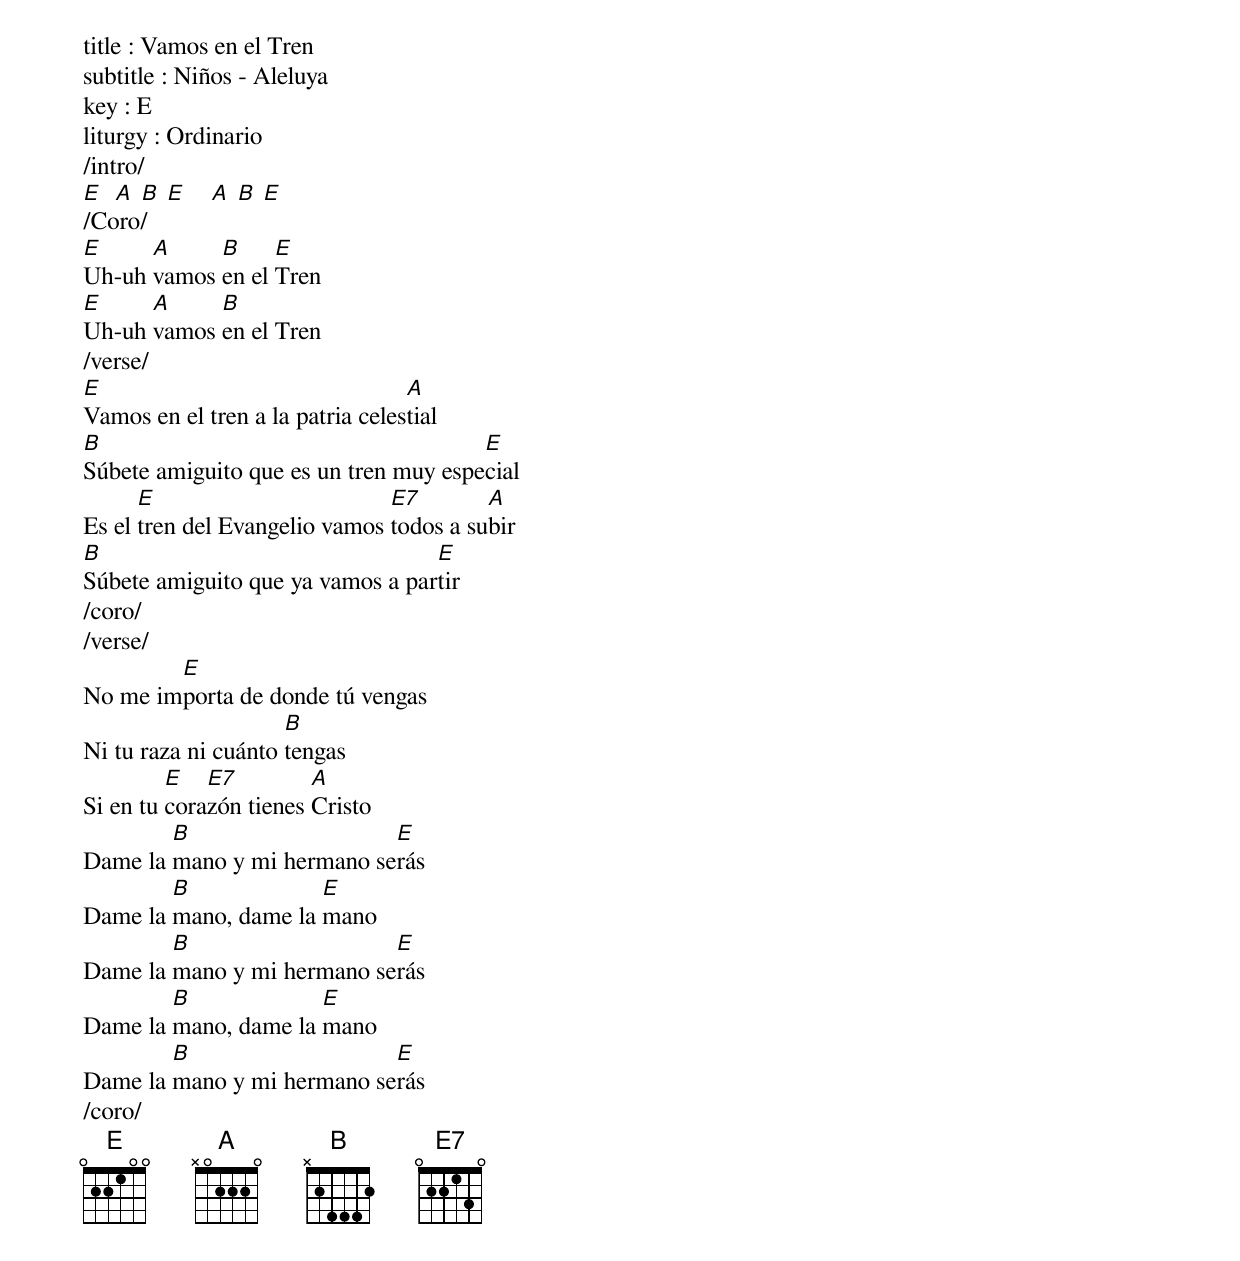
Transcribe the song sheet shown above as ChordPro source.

title : Vamos en el Tren
subtitle : Niños - Aleluya
key : E
liturgy : Ordinario
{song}
/intro/
[E]  [A] [B] [E]    [A] [B] [E]
/Coro/
[E]Uh-uh [A]vamos [B]en el [E]Tren
[E]Uh-uh [A]vamos [B]en el Tren
/verse/
[E]Vamos en el tren a la patria celes[A]tial
[B]Súbete amiguito que es un tren muy espe[E]cial
Es el [E]tren del Evangelio vamos [E7]todos a su[A]bir
[B]Súbete amiguito que ya vamos a par[E]tir
/coro/
/verse/
No me im[E]porta de donde tú vengas
Ni tu raza ni cuánto [B]tengas
Si en tu [E]cora[E7]zón tienes [A]Cristo
Dame la [B]mano y mi hermano se[E]rás
Dame la [B]mano, dame la [E]mano
Dame la [B]mano y mi hermano se[E]rás
Dame la [B]mano, dame la [E]mano
Dame la [B]mano y mi hermano se[E]rás
/coro/
